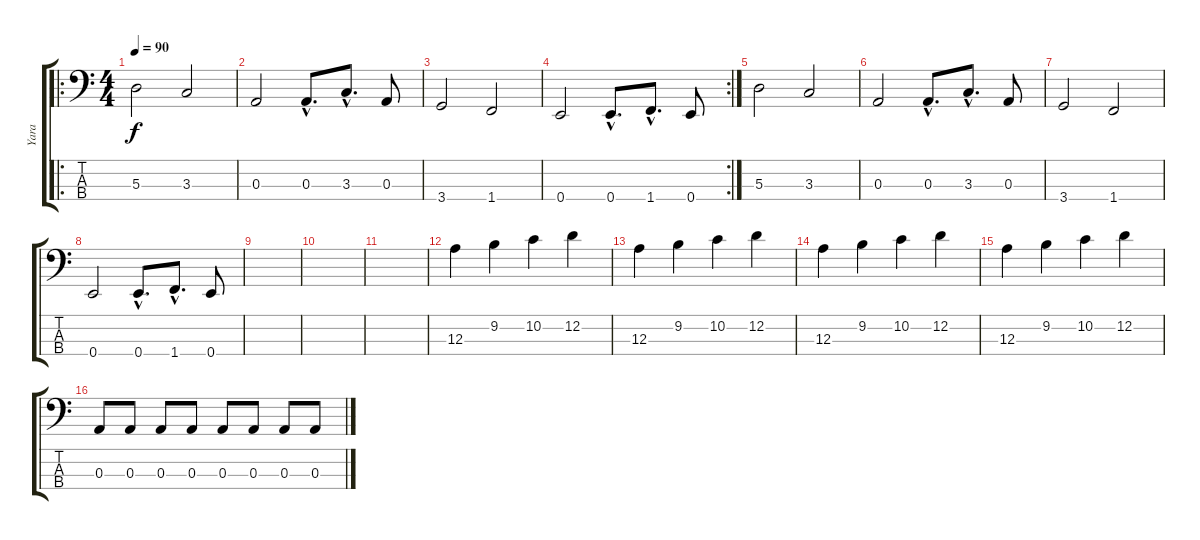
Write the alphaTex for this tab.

\track ("Yara" "Yara") {instrument slapbass1}
\staff {score tabs}
\tuning (G2 D2 A1 E1) {hide}
\ro
\ts (4 4)
\tempo 90
\clef f4
\ks c
5.3.2{dy f} 3.3.2 |
0.3.2 0.3{hac}.8{d} 3.3{hac}.8{d} 0.3.8 |
3.4.2 1.4.2 |
\rc 2
0.4.2 0.4{hac}.8{d} 1.4{hac}.8{d} 0.4.8 |
5.3.2 3.3.2 |
0.3.2 0.3{hac}.8{d} 3.3{hac}.8{d} 0.3.8 |
3.4.2 1.4.2 |
0.4.2 0.4{hac}.8{d} 1.4{hac}.8{d} 0.4.8 |
|
|
|
12.3.4 9.2.4 10.2.4 12.2.4 |
12.3.4 9.2.4 10.2.4 12.2.4 |
12.3.4 9.2.4 10.2.4 12.2.4 |
12.3.4 9.2.4 10.2.4 12.2.4 |
0.3.8 0.3.8 0.3.8 0.3.8 0.3.8 0.3.8 0.3.8 0.3.8
